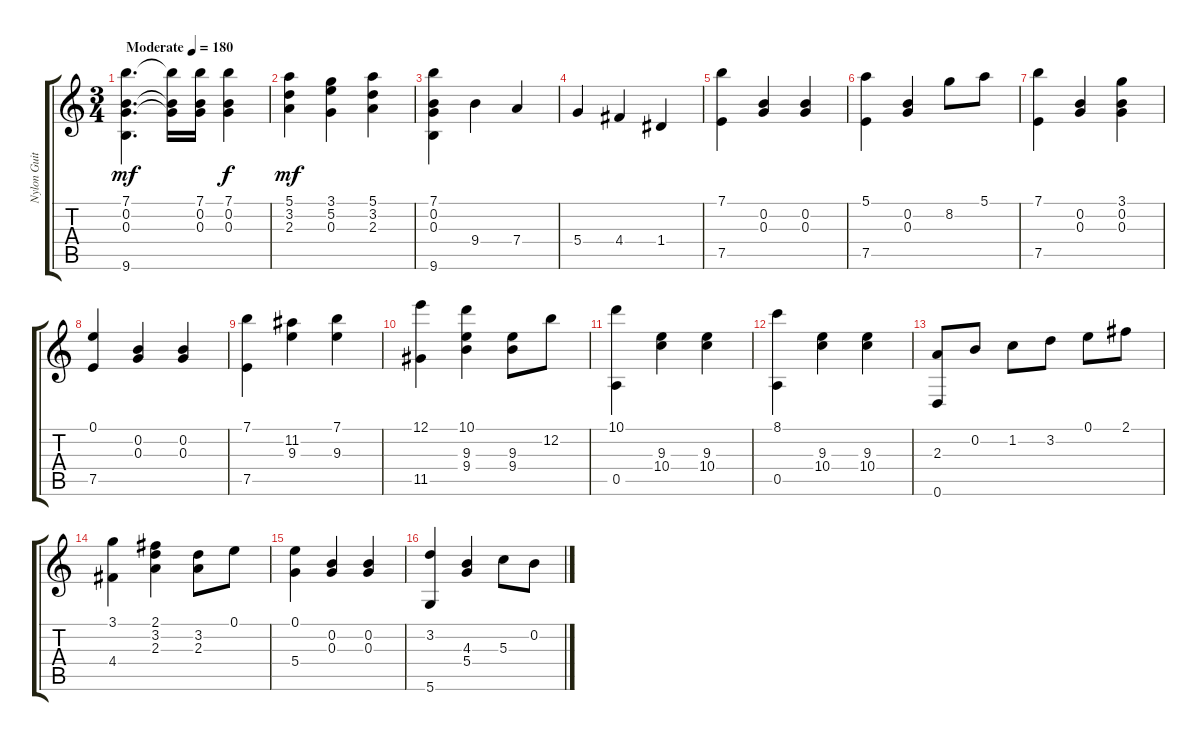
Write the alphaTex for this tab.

\track ("Nylon Guitar" "Nylon Guit") {instrument acousticguitarnylon}
\staff {score tabs}
\tuning (E4 B3 G3 D3 A2 D2) {hide}
\ts (3 4)
\tempo (180 "Moderate")
\clef g2
\ks c
(7.1 0.2 0.3 9.6).4{d dy mf instrument acousticguitarnylon} (7.1{t} 0.2{t} 0.3{t}).16 (7.1 0.2 0.3).16 (7.1 0.2 0.3).4{dy f} |
(5.1 3.2 2.3).4{dy mf} (3.1 5.2 0.3).4 (5.1 3.2 2.3).4 |
(7.1 0.2 0.3 9.6).4 9.4.4 7.4.4 |
5.4.4 4.4.4 1.4.4 |
(7.1 7.5).4 (0.2 0.3).4 (0.2 0.3).4 |
(5.1 7.5).4 (0.2 0.3).4 8.2.8 5.1.8 |
(7.1 7.5).4 (0.2 0.3).4 (3.1 0.2 0.3).4 |
(0.1 7.5).4 (0.2 0.3).4 (0.2 0.3).4 |
(7.1 7.5).4 (11.2 9.3).4 (7.1 9.3).4 |
(12.1 11.5).4 (10.1 9.3 9.4).4 (9.3 9.4).8 12.2.8 |
(10.1 0.5).4 (9.3 10.4).4 (9.3 10.4).4 |
(8.1 0.5).4 (9.3 10.4).4 (9.3 10.4).4 |
(2.3 0.6).8 0.2.8 1.2.8 3.2.8 0.1.8 2.1.8 |
(3.1 4.4).4 (2.1 3.2 2.3).4 (3.2 2.3).8 0.1.8 |
(0.1 5.4).4 (0.2 0.3).4 (0.2 0.3).4 |
(3.2 5.6).4 (4.3 5.4).4 5.3.8 0.2.8
